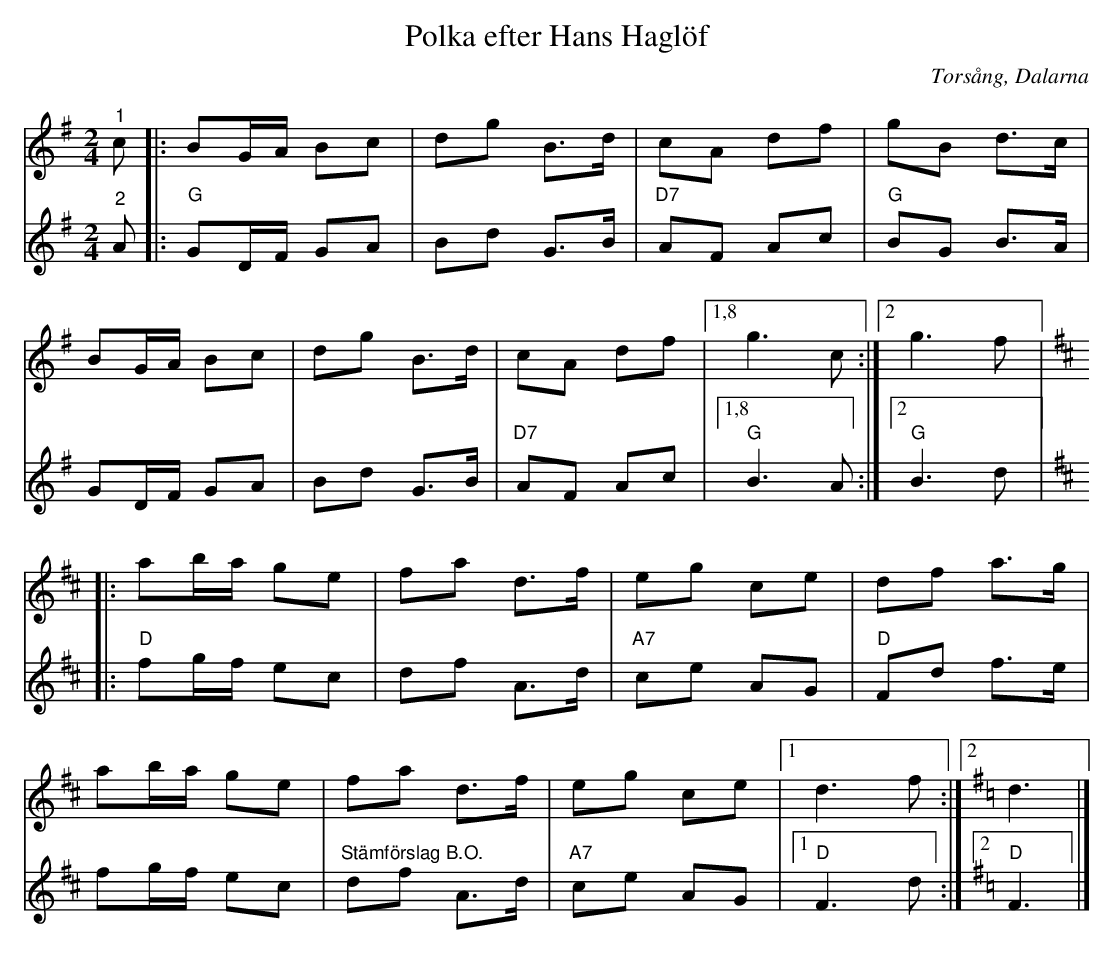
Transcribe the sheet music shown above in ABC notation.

X:1
T:Polka efter Hans Haglöf
O:Torsång, Dalarna
L:1/8
M:2/4
K:G
V:1
"^1" c |: BG/A/ Bc | dg B>d | cA df | gB d>c |
BG/A/ Bc | dg B>d | cA df |1,8 g3 c :|2 g3 f |:
[K:D] ab/a/ ge | fa d>f | eg ce | df a>g |
ab/a/ ge | fa d>f | eg ce |1 d3 f :|2[K:G] d3 |]
V:2
"^2" A |: "G" GD/F/ GA | Bd G>B |"D7" AF Ac |"G" BG B>A |
GD/F/ GA | Bd G>B |"D7" AF Ac |1,8 "G" B3 A :|2"G" B3 d |:
[K:D]"D" fg/f/ ec | df A>d |"A7" ce AG |"D" Fd f>e | fg/f/ ec |
"^Stämförslag B.O." df A>d |"A7" ce AG |1"D"  F3 d :|2[K:G]"D" F3 |]
